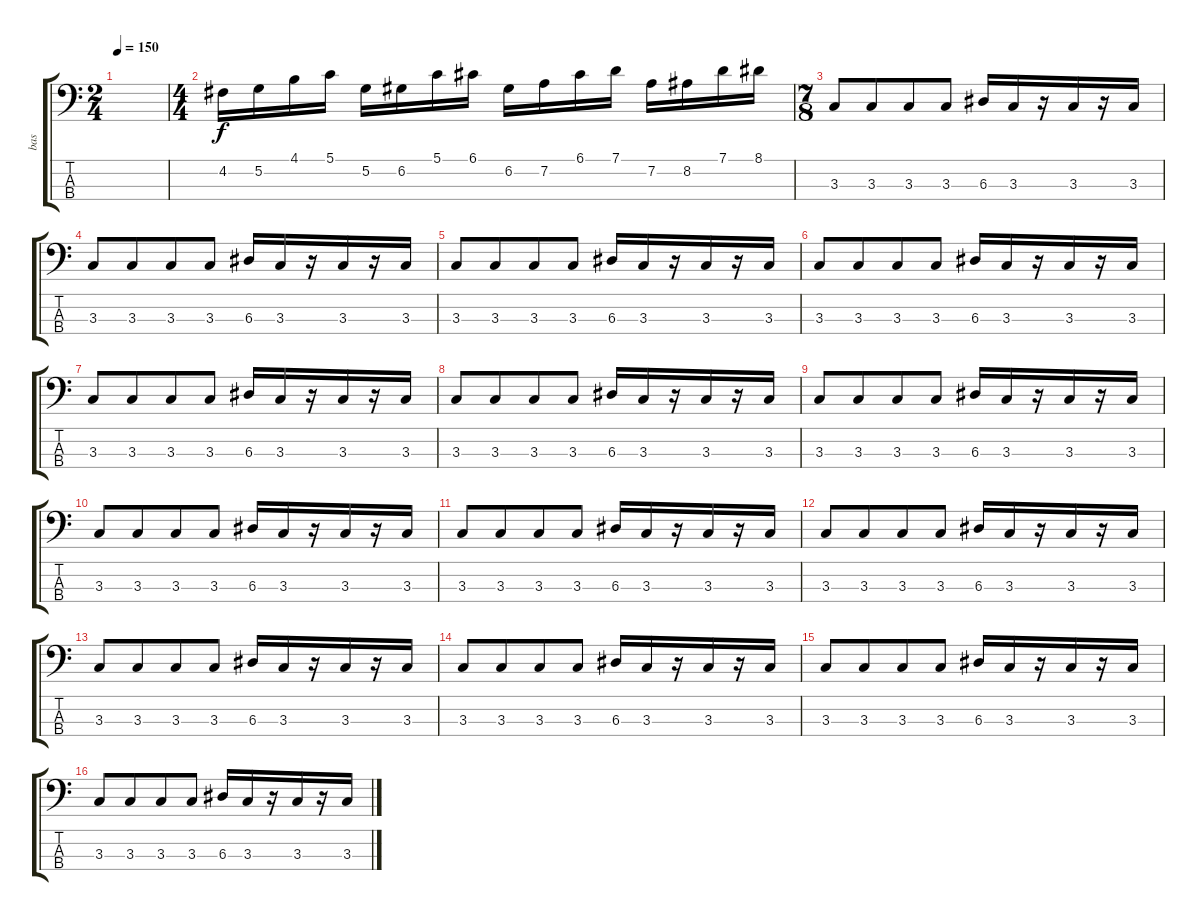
\track ("bas" "bas") {instrument electricbassfinger}
\staff {score tabs}
\tuning (G2 D2 A1 E1) {hide}
\ts (2 4)
\tempo 150
\clef f4
\ks c
|
\ts (4 4)
4.2.16 5.2.16 4.1.16 5.1.16 5.2.16 6.2.16 5.1.16 6.1.16 6.2.16 7.2.16 6.1.16 7.1.16 7.2.16 8.2.16 7.1.16 8.1.16 |
\ts (7 8)
3.3.8 3.3.8 3.3.8 3.3.8 6.3.16 3.3.16 r.16 3.3.16 r.16 3.3.16 |
3.3.8 3.3.8 3.3.8 3.3.8 6.3.16 3.3.16 r.16 3.3.16 r.16 3.3.16 |
3.3.8 3.3.8 3.3.8 3.3.8 6.3.16 3.3.16 r.16 3.3.16 r.16 3.3.16 |
3.3.8 3.3.8 3.3.8 3.3.8 6.3.16 3.3.16 r.16 3.3.16 r.16 3.3.16 |
3.3.8 3.3.8 3.3.8 3.3.8 6.3.16 3.3.16 r.16 3.3.16 r.16 3.3.16 |
3.3.8 3.3.8 3.3.8 3.3.8 6.3.16 3.3.16 r.16 3.3.16 r.16 3.3.16 |
3.3.8 3.3.8 3.3.8 3.3.8 6.3.16 3.3.16 r.16 3.3.16 r.16 3.3.16 |
3.3.8 3.3.8 3.3.8 3.3.8 6.3.16 3.3.16 r.16 3.3.16 r.16 3.3.16 |
3.3.8 3.3.8 3.3.8 3.3.8 6.3.16 3.3.16 r.16 3.3.16 r.16 3.3.16 |
3.3.8 3.3.8 3.3.8 3.3.8 6.3.16 3.3.16 r.16 3.3.16 r.16 3.3.16 |
3.3.8 3.3.8 3.3.8 3.3.8 6.3.16 3.3.16 r.16 3.3.16 r.16 3.3.16 |
3.3.8 3.3.8 3.3.8 3.3.8 6.3.16 3.3.16 r.16 3.3.16 r.16 3.3.16 |
3.3.8 3.3.8 3.3.8 3.3.8 6.3.16 3.3.16 r.16 3.3.16 r.16 3.3.16 |
3.3.8 3.3.8 3.3.8 3.3.8 6.3.16 3.3.16 r.16 3.3.16 r.16 3.3.16
